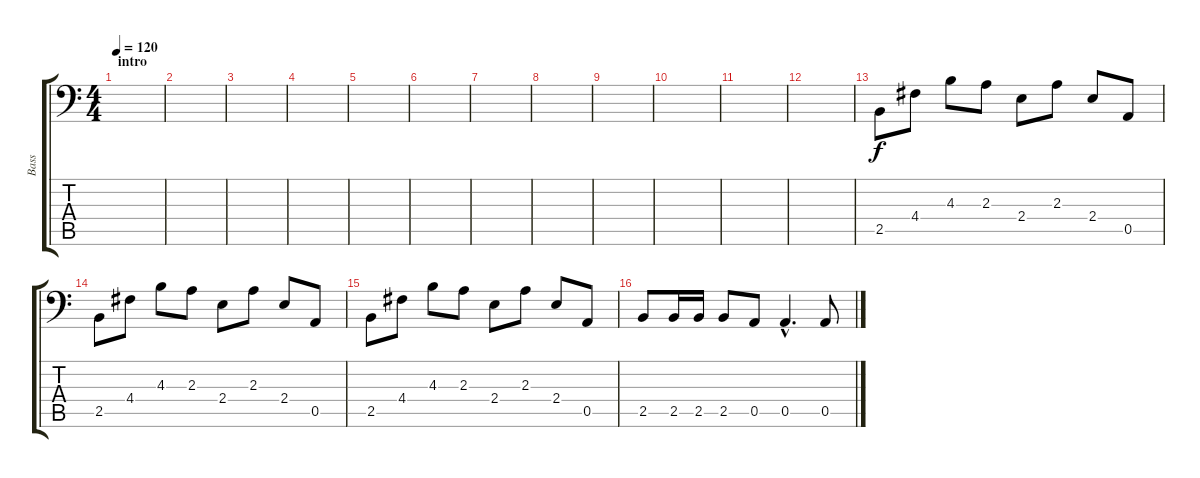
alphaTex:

\track ("Bass" "Bass") {instrument electricbassfinger}
\staff {score tabs}
\tuning (E3 B2 G2 D2 A1 E1) {hide}
\ts (4 4)
\section ("" "intro")
\tempo 120
\clef f4
\ks c
|
|
|
|
|
|
|
|
|
|
|
|
2.5.8 4.4.8 4.3.8 2.3.8 2.4.8 2.3.8 2.4.8 0.5.8 |
2.5.8 4.4.8 4.3.8 2.3.8 2.4.8 2.3.8 2.4.8 0.5.8 |
2.5.8 4.4.8 4.3.8 2.3.8 2.4.8 2.3.8 2.4.8 0.5.8 |
2.5.8 2.5.16 2.5.16 2.5.8 0.5.8 0.5{hac}.4{d} 0.5.8
